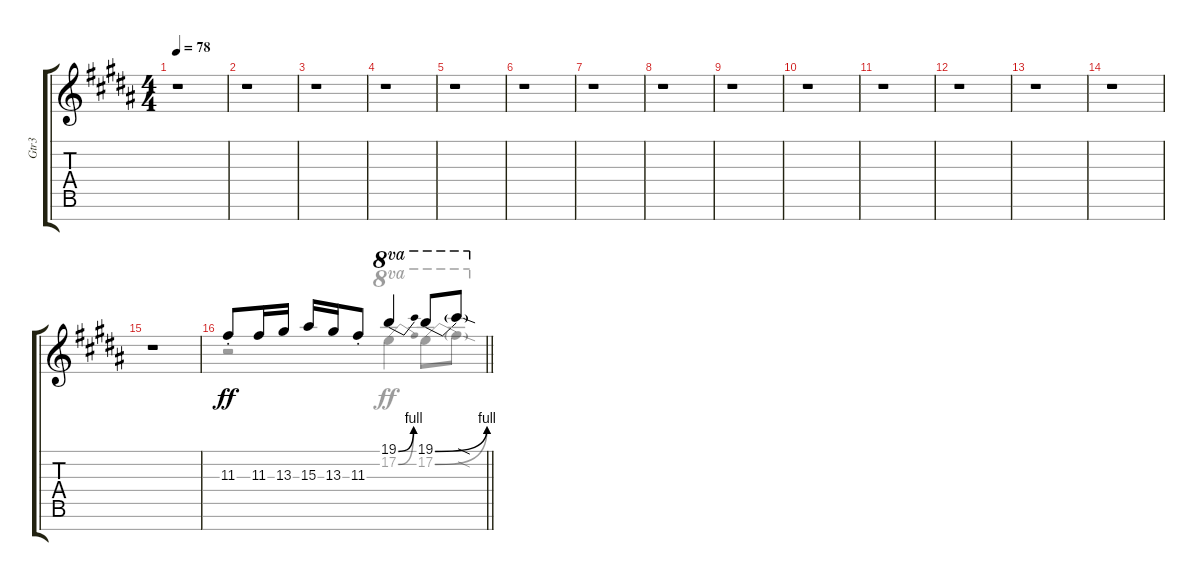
\track ("Gtr3" "Gtr3") {instrument distortionguitar}
\staff {score tabs}
\tuning (E4 B3 G3 D3 A2 E2 B1) {hide}
\voice
\ts (4 4)
\tempo 78
\clef g2
\ks b
r.1{dy ff instrument distortionguitar} |
\ks g#minor
r.1 |
r.1 |
r.1 |
r.1 |
r.1 |
r.1 |
r.1 |
r.1 |
r.1 |
r.1 |
r.1 |
r.1 |
r.1 |
r.1 |
\barLineRight lightlight
11.3{st}.8 11.3.16 13.3.16 15.3.16 13.3.16 11.3{st}.8 19.1{be (bend 0 0 60 4)}.4{ot 8va} 19.1{be (bend 0 0 60 4)}.8{ot 8va} 19.1{sod t}.8{ot 8va}
\voice
\clef g2
\ottava regular
\simile none
\ks b
|
\ks g#minor
|
|
|
|
|
|
|
|
|
|
|
|
|
|
\barLineRight lightlight
r.2 17.2{be (bend 0 0 60 4)}.4{ot 8va} 17.2{be (bend 0 0 60 4)}.8{ot 8va} 17.2{sod t}.8{ot 8va}
